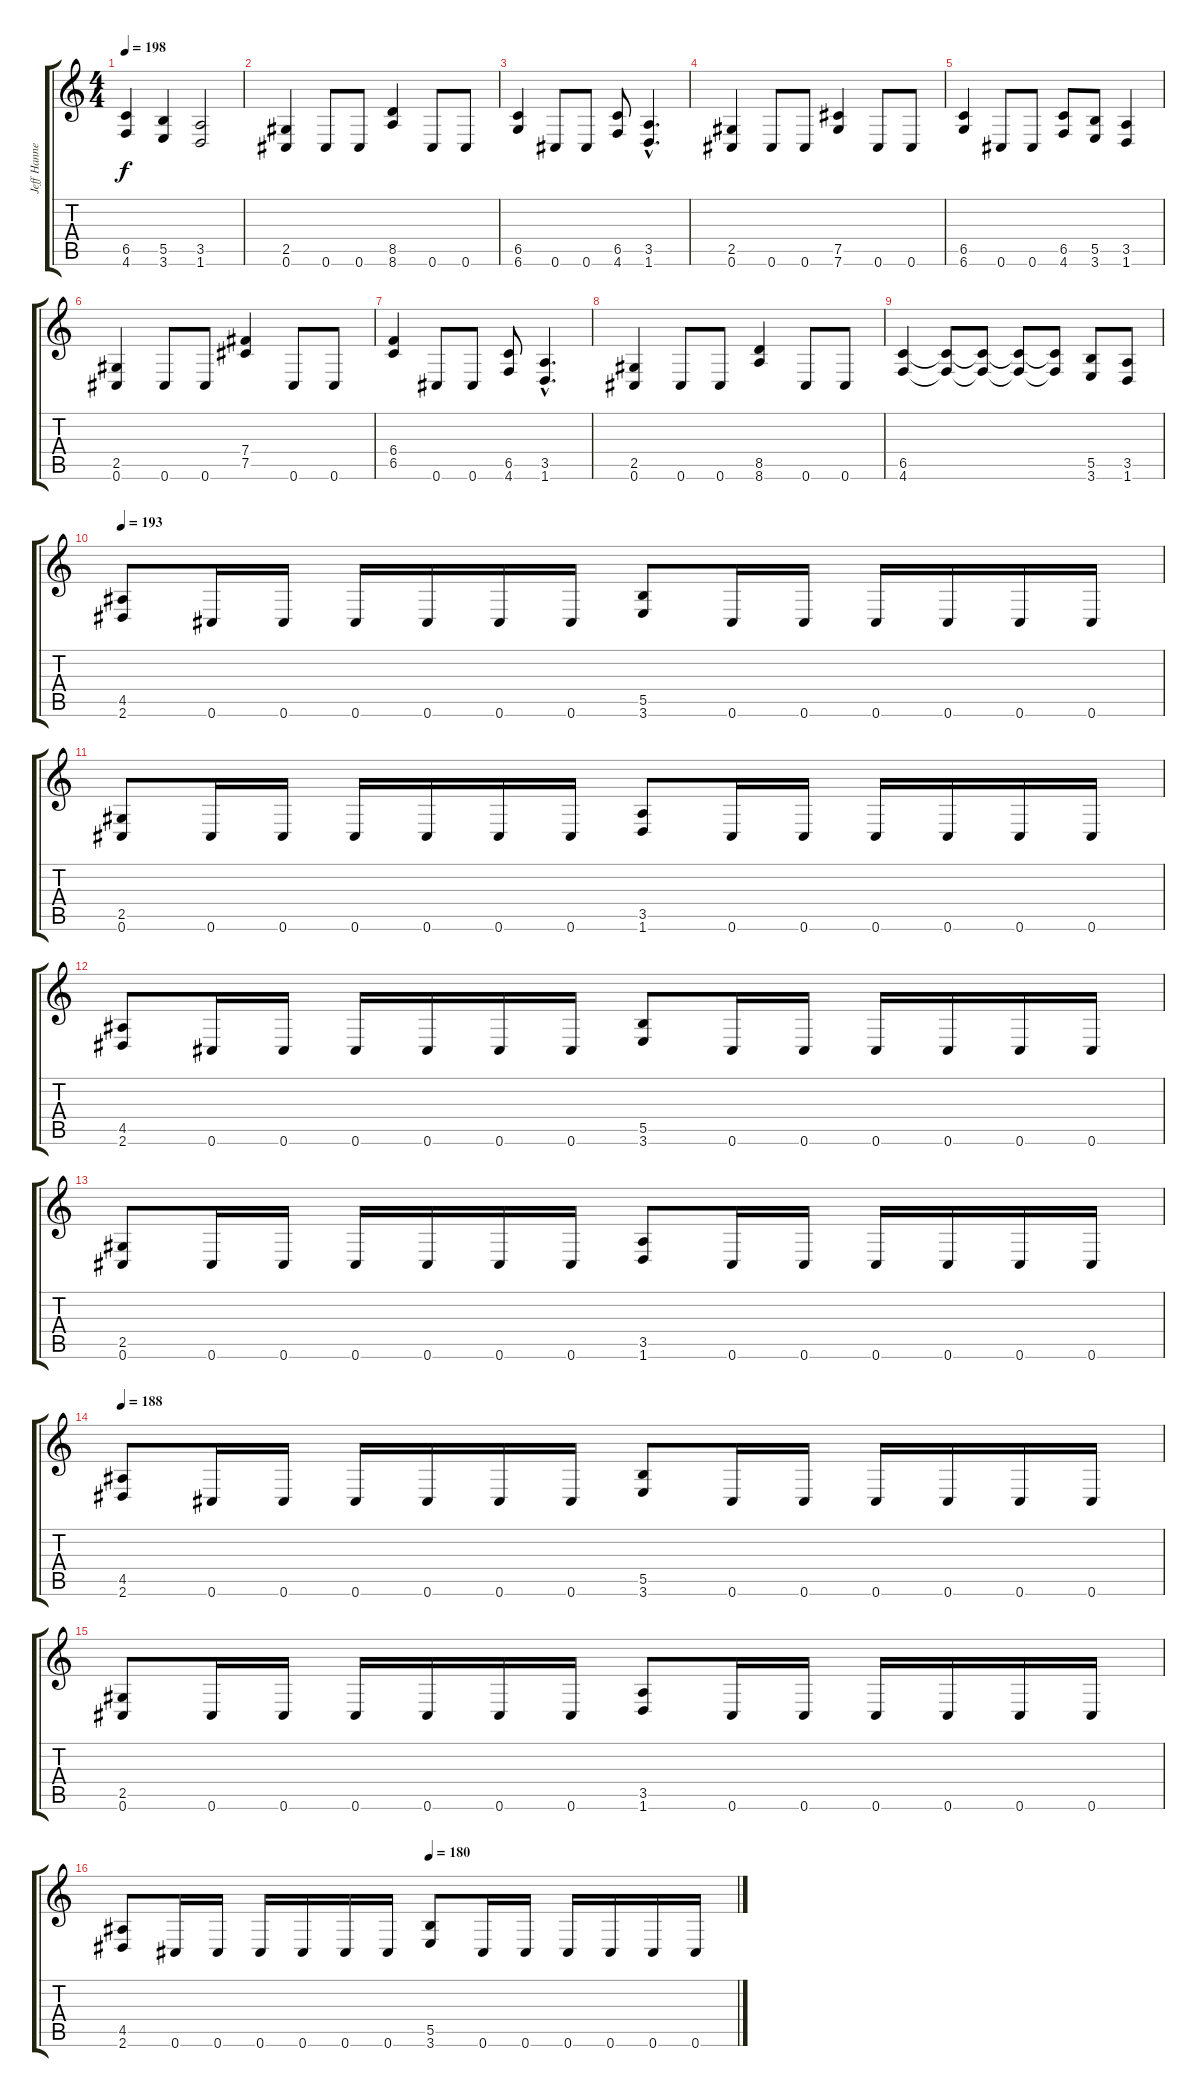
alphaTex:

\track ("Jeff Hanneman" "Jeff Hanne") {instrument distortionguitar}
\staff {score tabs}
\tuning (Db4 Ab3 E3 B2 Gb2 Db2) {hide}
\ts (4 4)
\tempo 198
\clef g2
\ks c
(6.5 4.6).4{dy f} (5.5 3.6).4 (3.5 1.6).2 |
(2.5 0.6).4 0.6.8 0.6.8 (8.5 8.6).4 0.6.8 0.6.8 |
(6.5 6.6).4 0.6.8 0.6.8 (6.5 4.6).8 (3.5{hac} 1.6{hac}).4{d} |
(2.5 0.6).4 0.6.8 0.6.8 (7.5 7.6).4 0.6.8 0.6.8 |
(6.5 6.6).4 0.6.8 0.6.8 (6.5 4.6).8 (5.5 3.6).8 (3.5 1.6).4 |
(2.5 0.6).4 0.6.8 0.6.8 (7.4 7.5).4 0.6.8 0.6.8 |
(6.4 6.5).4 0.6.8 0.6.8 (6.5 4.6).8 (3.5{hac} 1.6{hac}).4{d} |
(2.5 0.6).4 0.6.8 0.6.8 (8.5 8.6).4 0.6.8 0.6.8 |
(6.5 4.6).4 (6.5{t} 4.6{t}).8 (6.5{t} 4.6{t}).8 (6.5{t} 4.6{t}).8 (6.5{t} 4.6{t}).8 (5.5 3.6).8 (3.5 1.6).8 |
\tempo 193
(4.5 2.6).8 0.6.16 0.6.16 0.6.16 0.6.16 0.6.16 0.6.16 (5.5 3.6).8 0.6.16 0.6.16 0.6.16 0.6.16 0.6.16 0.6.16 |
(2.5 0.6).8 0.6.16 0.6.16 0.6.16 0.6.16 0.6.16 0.6.16 (3.5 1.6).8 0.6.16 0.6.16 0.6.16 0.6.16 0.6.16 0.6.16 |
(4.5 2.6).8 0.6.16 0.6.16 0.6.16 0.6.16 0.6.16 0.6.16 (5.5 3.6).8 0.6.16 0.6.16 0.6.16 0.6.16 0.6.16 0.6.16 |
(2.5 0.6).8 0.6.16 0.6.16 0.6.16 0.6.16 0.6.16 0.6.16 (3.5 1.6).8 0.6.16 0.6.16 0.6.16 0.6.16 0.6.16 0.6.16 |
\tempo 188
(4.5 2.6).8 0.6.16 0.6.16 0.6.16 0.6.16 0.6.16 0.6.16 (5.5 3.6).8 0.6.16 0.6.16 0.6.16 0.6.16 0.6.16 0.6.16 |
(2.5 0.6).8 0.6.16 0.6.16 0.6.16 0.6.16 0.6.16 0.6.16 (3.5 1.6).8 0.6.16 0.6.16 0.6.16 0.6.16 0.6.16 0.6.16 |
\tempo (180 0.5)
(4.5 2.6).8 0.6.16 0.6.16 0.6.16 0.6.16 0.6.16 0.6.16 (5.5 3.6).8 0.6.16 0.6.16 0.6.16 0.6.16 0.6.16 0.6.16
